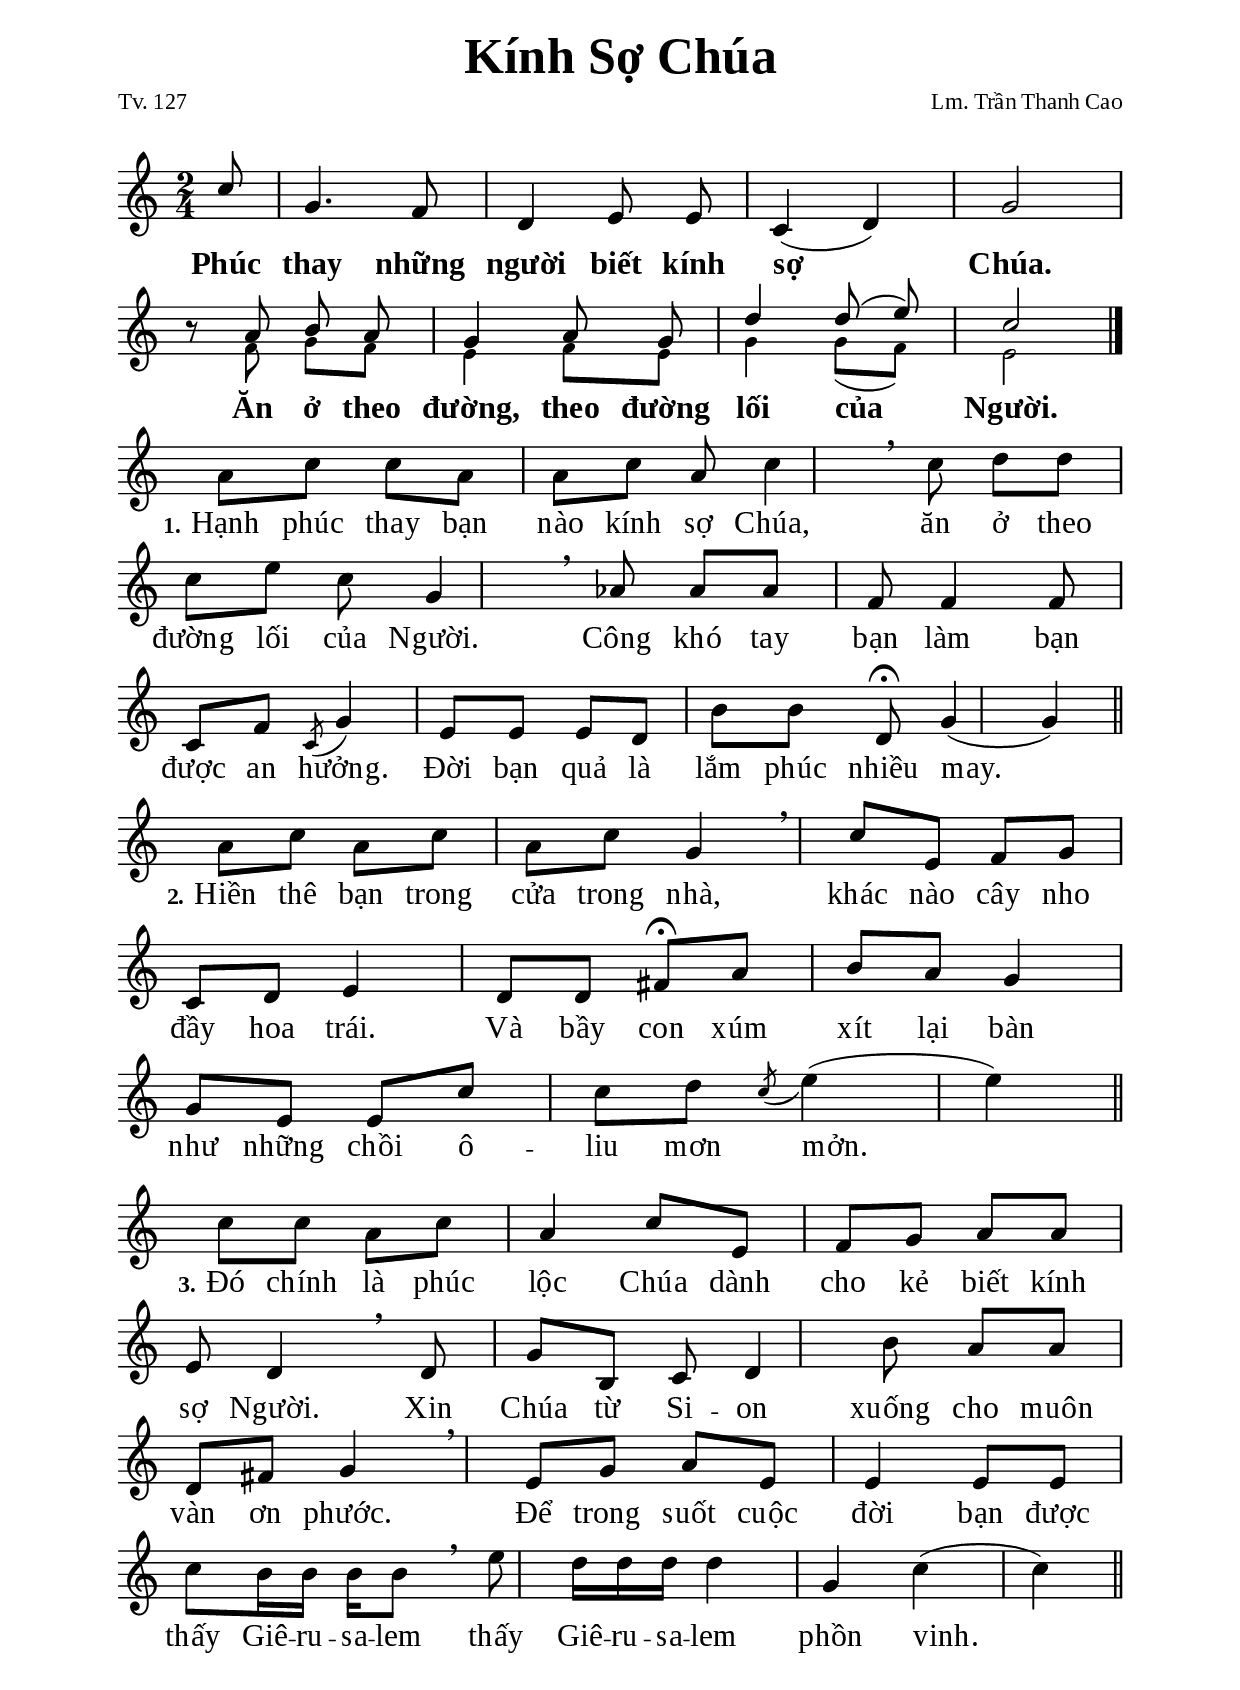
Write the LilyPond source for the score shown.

% Cài đặt chung
\version "2.20.0"
\include "english.ly"

\header {
  title = \markup { \fontsize #3 "Kính Sợ Chúa" }
  poet = "Tv. 127"
  composer = "Lm. Trần Thanh Cao"
  arranger = " "
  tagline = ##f
}

\paper {
  #(set-paper-size "a4")
  top-margin = 10\mm
  bottom-margin = 10\mm
  left-margin = 20\mm
  right-margin = 20\mm
  indent = #0
  #(define fonts
    (make-pango-font-tree
      "Liberation Serif"
      "Liberation Serif"
      "Liberation Serif"
      (/ 20 20)))
  page-count = #1
}

% Nhạc điệp khúc
nhacDiepKhucSop= \relative c'' {
  \autoBeamOff
  \partial 8 c8 |
  g4. f8 |
  d4 e8 e |
  c4 _(d) |
  g2 |
  r8 a8 b a |
  g4 a8 g |
  d'4 d8 (e) |
  c2 \bar "|."
}

nhacDiepKhucBas = \relative c' {
  \skip 8
  \skip 2
  \skip 2
  \skip 2
  \skip 2
  r8 f g f |
  e4 f8 e |
  g4 g8 (f) |
  e2
}

% Nhạc phiên khúc
nhacPhienKhucMot = \relative c'' {
  a8 c c a a c a c4 \breathe
  c8 d d c e c g4 \breathe
  af8 af af f f4 f8 c f \acciaccatura c8 g'4
  e8 e e d b' b d, \fermata g4 (g) \bar "||"
}

nhacPhienKhucHai = \relative c'' {
  a8 c a c a c g4 \breathe
  c8 e, f g c, d e4
  d8 d fs \fermata a b a g4
  g8 e e c' c d \acciaccatura c8 e4 (e) \bar "||"
}

nhacPhienKhucBa = \relative c'' {
  c8 c a c a4 c8 e, f g a a e d4 \breathe
  d8 g b, c d4
  b'8 a a d, fs g4 \breathe
  e8 g a e e4
  e8 e c' b16 b b b8 \breathe
  e d16 d d d4 g, c (c) \bar "||"
}

% Lời điệp khúc
loiDiepKhuc = \lyricmode {
  Phúc thay những người biết kính sợ Chúa.
  Ăn ở theo đường, theo đường lối của Người.
}

% Lời phiên khúc
loiPhienKhucMot = \lyricmode {
  \set stanza = #"1."
  Hạnh phúc thay bạn nào kính sợ Chúa,
  ăn ở theo đường lối của Người.
  Công khó tay bạn làm bạn được an hưởng.
  Đời bạn quả là lắm phúc nhiều may.
}

loiPhienKhucHai = \lyricmode {
  \set stanza = #"2."
  Hiền thê bạn trong cửa trong nhà,
  khác nào cây nho đầy hoa trái.
  Và bầy con xúm xít lại bàn
  như những chồi ô -- liu mơn mởn.
}

loiPhienKhucBa = \lyricmode {
  \set stanza = #"3."
  Đó chính là phúc lộc Chúa dành cho kẻ biết kính sợ Người.
  Xin Chúa từ Si -- on xuống cho muôn vàn ơn phước.
  Để trong suốt cuộc đời bạn được thấy Giê -- ru -- sa -- lem
  thấy Giê -- ru -- sa -- lem phồn vinh.
}


% Dàn trang
\score {
  \new ChoirStaff <<
    \new Staff = diepKhuc \with {
        \consists "Merge_rests_engraver"
        \magnifyStaff #(magstep +1)
      }
      <<
      \new Voice = beSop {
        \voiceOne \key c \major \time 2/4 \nhacDiepKhucSop
      }
      \new Voice = beBas {
        \override NoteHead.font-size = #-2
        \voiceTwo \key c \major \time 2/4 \nhacDiepKhucBas
      }
    >>
    \new Lyrics \lyricsto beSop \loiDiepKhuc
  >>
  \layout {
    \override Lyrics.LyricText.font-series = #'bold
    \override Lyrics.LyricText.font-size = #+3
    \override Lyrics.LyricSpace.minimum-distance = #2.0
    \override Score.BarNumber.break-visibility = ##(#f #f #f)
    \override Score.SpacingSpanner.uniform-stretching = ##t
  }
}

\score {
  \new ChoirStaff <<
    \new Staff = phienKhuc \with {
        \magnifyStaff #(magstep +1)
      }
      <<
      \new Voice = beSop {
        \key c \major \time 2/4 \nhacPhienKhucMot
      }
    >>
    \new Lyrics \lyricsto beSop \loiPhienKhucMot
  >>
  \layout {
    \override Staff.TimeSignature.transparent = ##t
    \override Lyrics.LyricText.font-size = #+3
    \override Lyrics.LyricSpace.minimum-distance = #2.0
    \override Score.BarNumber.break-visibility = ##(#f #f #f)
    \override Score.SpacingSpanner.uniform-stretching = ##t
    \set Score.barAlways = ##t
    \set Score.defaultBarType = ""
  } 
}

\score {
  \new ChoirStaff <<
    \new Staff = phienKhuc \with {
        \magnifyStaff #(magstep +1)
      }
      <<
      \new Voice = beSop {
        \key c \major \time 2/4 \nhacPhienKhucHai
      }
    >>
    \new Lyrics \lyricsto beSop \loiPhienKhucHai
  >>
  \layout {
    \override Staff.TimeSignature.transparent = ##t
    \override Lyrics.LyricText.font-size = #+3
    \override Lyrics.LyricSpace.minimum-distance = #2.0
    \override Score.BarNumber.break-visibility = ##(#f #f #f)
    \override Score.SpacingSpanner.uniform-stretching = ##t
    \set Score.barAlways = ##t
    \set Score.defaultBarType = ""
  } 
}

\score {
  \new ChoirStaff <<
    \new Staff = phienKhuc \with {
        \magnifyStaff #(magstep +1)
      }
      <<
      \new Voice = beSop {
        \key c \major \time 2/4 \nhacPhienKhucBa
      }
    >>
    \new Lyrics \lyricsto beSop \loiPhienKhucBa
  >>
  \layout {
    \override Staff.TimeSignature.transparent = ##t
    \override Lyrics.LyricText.font-size = #+3
    \override Lyrics.LyricSpace.minimum-distance = #2.0
    \override Score.BarNumber.break-visibility = ##(#f #f #f)
    \override Score.SpacingSpanner.uniform-stretching = ##t
    \set Score.barAlways = ##t
    \set Score.defaultBarType = ""
  } 
}
